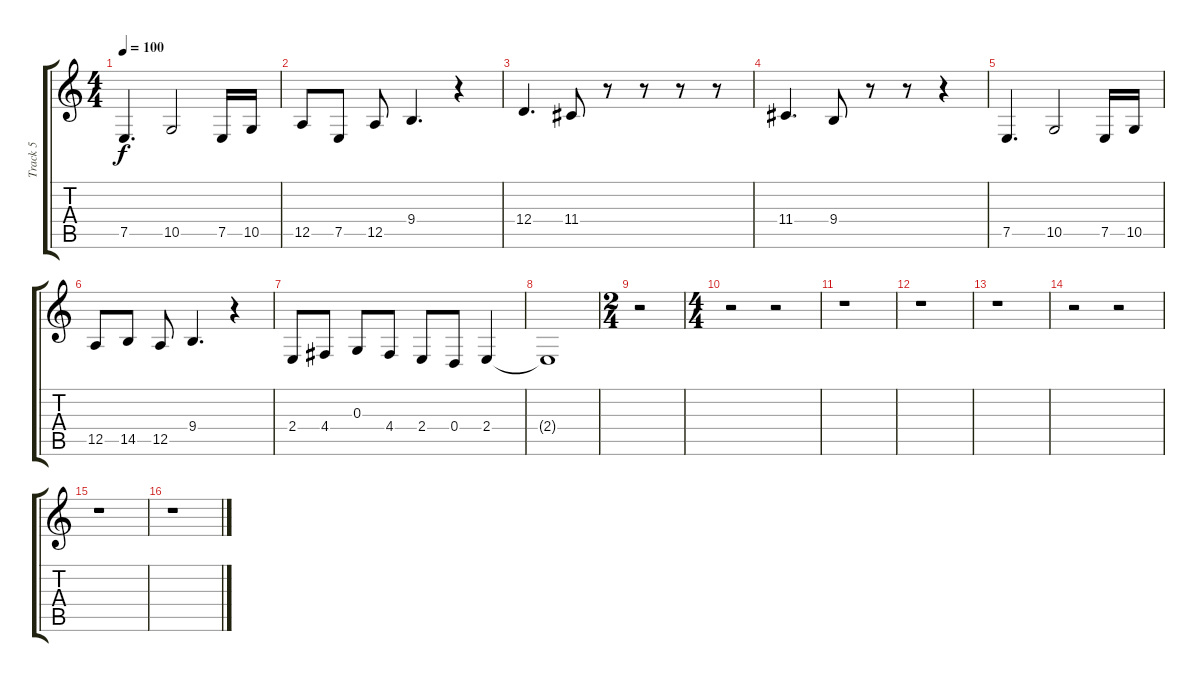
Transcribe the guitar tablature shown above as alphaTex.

\track ("Track 5" "Track 5") {instrument trombone}
\staff {score tabs}
\tuning (E4 B3 G3 D3 A2 E2) {hide}
\ts (4 4)
\tempo 100
\clef g2
\ks c
7.5.4{d dy f} 10.5.2 7.5.16 10.5.16 |
12.5.8 7.5.8 12.5.8 9.4.4{d} r.4 |
12.4.4{d} 11.4.8 r.8 r.8 r.8 r.8 |
11.4.4{d} 9.4.8 r.8 r.8 r.4 |
7.5.4{d} 10.5.2 7.5.16 10.5.16 |
12.5.8 14.5.8 12.5.8 9.4.4{d} r.4 |
2.4.8 4.4.8 0.3.8 4.4.8 2.4.8 0.4.8 2.4.4 |
2.4{t}.1 |
\ts (2 4)
r.2 |
\ts (4 4)
r.2 r.2 |
r.1 |
r.1 |
r.1 |
r.2 r.2 |
r.1 |
r.1
